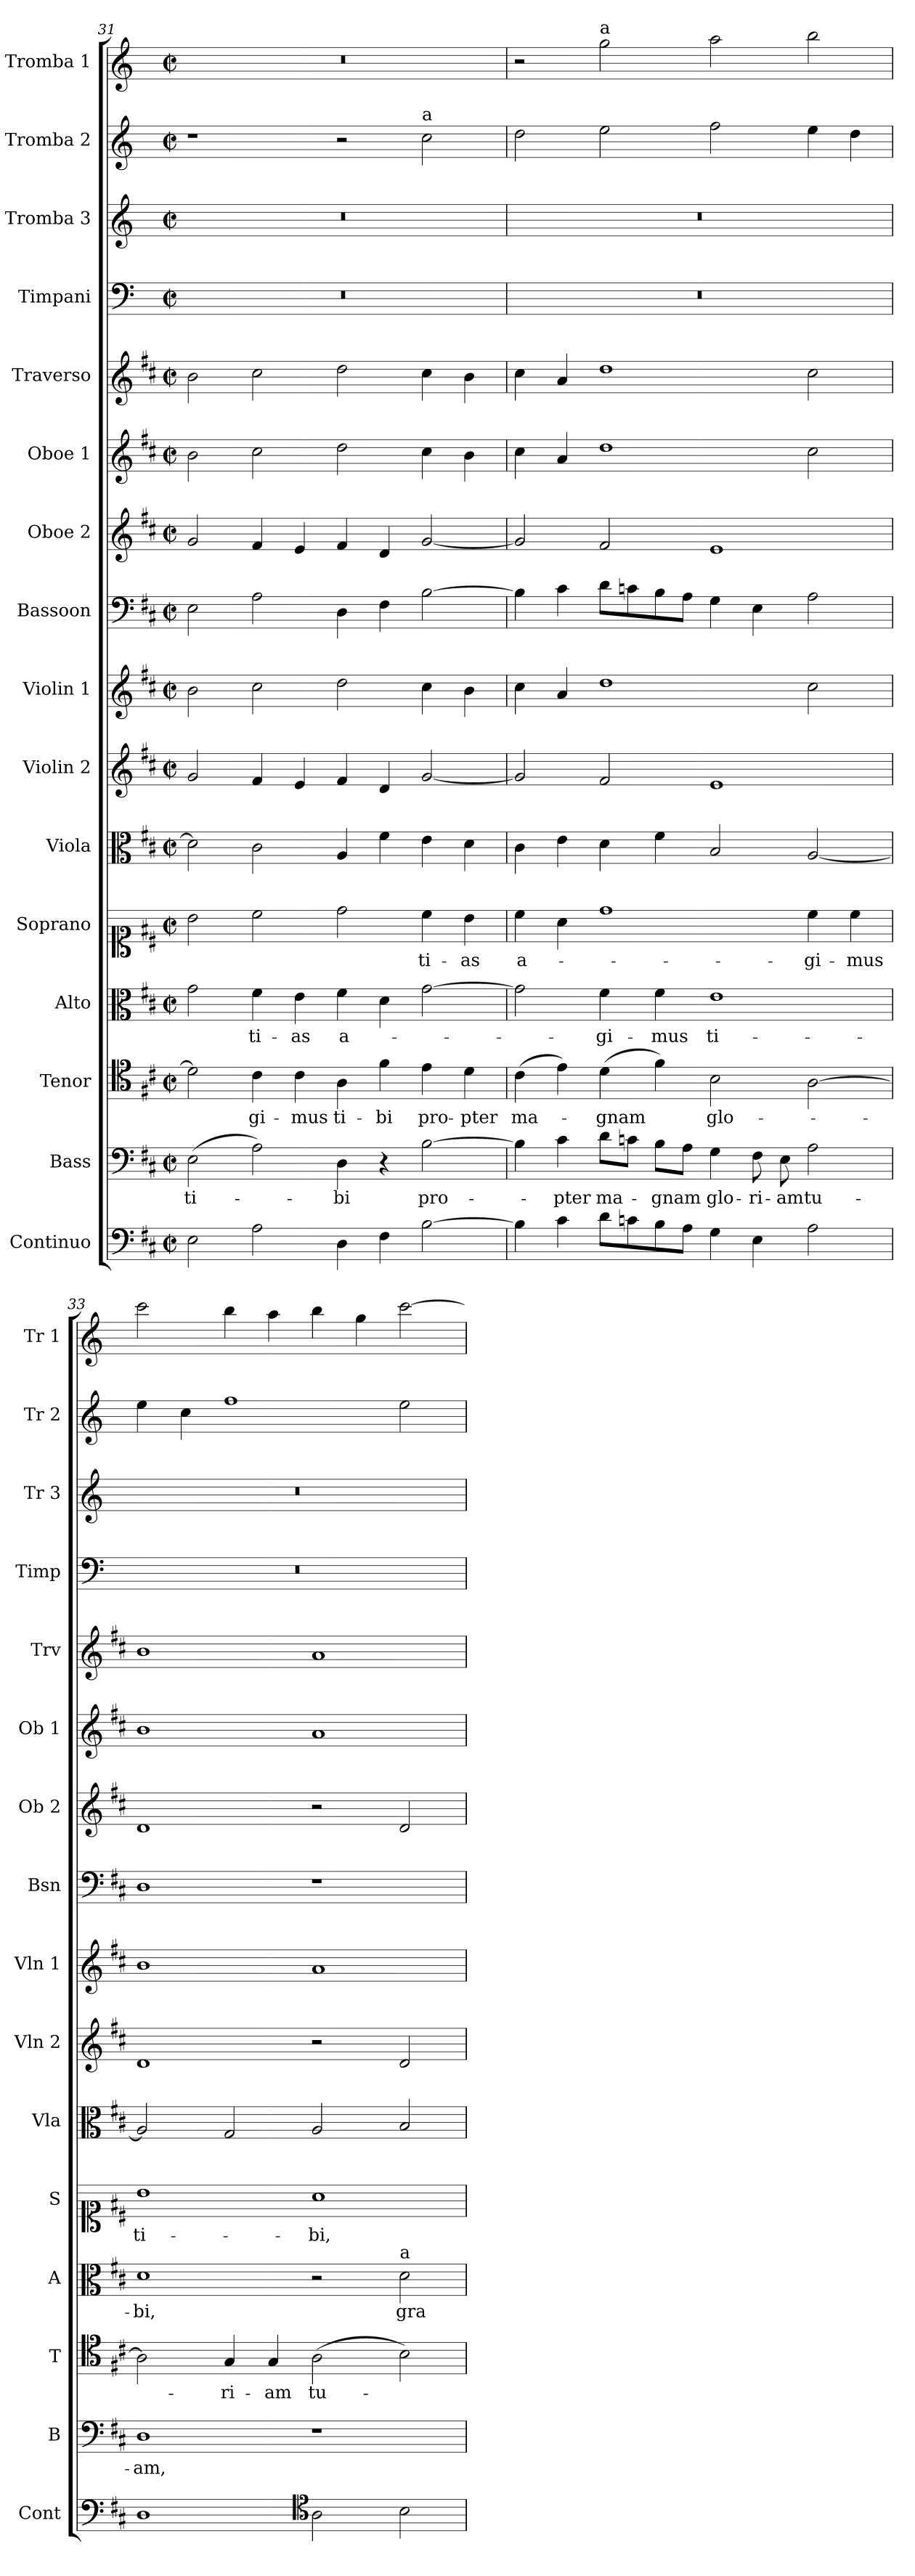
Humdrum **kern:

**kern	**kern	**text	**kern	**text	**kern	**text	**kern	**text	**kern	**kern	**kern	**kern	**kern	**kern	**kern	**kern	**kern	**kern	**kern
*part16	*part15	*part15	*part14	*part14	*part13	*part13	*part12	*part12	*part11	*part10	*part9	*part8	*part7	*part6	*part5	*part4	*part3	*part2	*part1
*staff16	*staff15	*staff15	*staff14	*staff14	*staff13	*staff13	*staff12	*staff12	*staff11	*staff10	*staff9	*staff8	*staff7	*staff6	*staff5	*staff4	*staff3	*staff2	*staff1
*I"Continuo	*I"Bass	*	*I"Tenor	*	*I"Alto	*	*I"Soprano	*	*I"Viola	*I"Violin 2	*I"Violin 1	*I"Bassoon	*I"Oboe 2	*I"Oboe 1	*I"Traverso	*I"Timpani	*I"Tromba 3	*I"Tromba 2	*I"Tromba 1
*I'Cont	*I'B	*	*I'T	*	*I'A	*	*I'S	*	*I'Vla	*I'Vln 2	*I'Vln 1	*I'Bsn	*I'Ob 2	*I'Ob 1	*I'Trv	*I'Timp	*I'Tr 3	*I'Tr 2	*I'Tr 1
*clefF4	*clefF4	*	*clefC4	*	*clefC3	*	*clefC1	*	*clefC3	*clefG2	*clefG2	*clefF4	*clefG2	*clefG2	*clefG2	*clefF4	*clefG2	*clefG2	*clefG2
*	*	*	*	*	*	*	*	*	*	*	*	*	*	*	*	*ITrd-1c-2	*ITrd-1c-2	*ITrd-1c-2	*ITrd-1c-2
*k[f#c#]	*k[f#c#]	*	*k[f#c#]	*	*k[f#c#]	*	*k[f#c#]	*	*k[f#c#]	*k[f#c#]	*k[f#c#]	*k[f#c#]	*k[f#c#]	*k[f#c#]	*k[f#c#]	*k[f#c#]	*k[f#c#]	*k[f#c#]	*k[f#c#]
*M4/2	*M4/2	*	*M4/2	*	*M4/2	*	*M4/2	*	*M4/2	*M4/2	*M4/2	*M4/2	*M4/2	*M4/2	*M4/2	*M4/2	*M4/2	*M4/2	*M4/2
*met(c|)	*met(c|)	*	*met(c|)	*	*met(c|)	*	*met(c|)	*	*met(c|)	*met(c|)	*met(c|)	*met(c|)	*met(c|)	*met(c|)	*met(c|)	*met(c|)	*met(c|)	*met(c|)	*met(c|)
=31	=31	=31	=31	=31	=31	=31	=31	=31	=31	=31	=31	=31	=31	=31	=31	=31	=31	=31	=31
!	!	!LO:LY:b	!	!	!	!	!	!	!	!	!	!	!	!	!	!	!	!	!
2E\	(2E\	ti-	2d\]	.	2g\	.	2b\	.	2d\]	2g/	2b\	2E\	2g/	2b\	2b\	0r	0r	1r	0r
!	!	!	!	!LO:LY:b	!	!LO:LY:b	!	!	!	!	!	!	!	!	!	!	!	!	!
2A\	2A\)	.	4c#\	-gi-	4f#\	-ti-	2cc#\	.	2c#\	4f#/	2cc#\	2A\	4f#/	2cc#\	2cc#\	.	.	.	.
!	!	!	!	!LO:LY:b	!	!LO:LY:b	!	!	!	!	!	!	!	!	!	!	!	!	!
.	.	.	4c#\	-mus	4e\	-as	.	.	.	4e/	.	.	4e/	.	.	.	.	.	.
!	!	!LO:LY:b	!	!LO:LY:b	!	!LO:LY:b	!	!	!	!	!	!	!	!	!	!	!	!	!
4D\	4D\	-bi	4A\	ti-	4f#\	a-	2dd\	.	4A/	4f#/	2dd\	4D\	4f#/	2dd\	2dd\	.	.	2r	.
!	!	!	!	!LO:LY:b	!	!	!	!	!	!	!	!	!	!	!	!	!	!	!
4F#\	4r	.	4f#\	-bi	4d\	.	.	.	4f#\	4d/	.	4F#\	4d/	.	.	.	.	.	.
!	!	!	!	!	!	!	!	!	!	!	!	!	!	!	!	!	!	!LO:TX:a:t=a	!
!	!	!LO:LY:b	!	!LO:LY:b	!	!	!	!LO:LY:b	!	!	!	!	!	!	!	!	!	!	!
[2B\	[2B\	pro-	4e\	pro-	[2g\	.	4cc#\	-ti-	4e\	[2g/	4cc#\	[2B\	[2g/	4cc#\	4cc#\	.	.	2dd\	.
!	!	!	!	!LO:LY:b	!	!	!	!LO:LY:b	!	!	!	!	!	!	!	!	!	!	!
.	.	.	4d\	-pter	.	.	4b\	-as	4d\	.	4b\	.	.	4b\	4b\	.	.	.	.
=32	=32	=32	=32	=32	=32	=32	=32	=32	=32	=32	=32	=32	=32	=32	=32	=32	=32	=32	=32
!	!	!	!	!LO:LY:b	!	!	!	!LO:LY:b	!	!	!	!	!	!	!	!	!	!	!
4B\]	4B\]	.	(4c#\	ma-	2g\]	.	4cc#\	a-	4c#\	2g/]	4cc#\	4B\]	2g/]	4cc#\	4cc#\	0r	0r	2ee\	2r
!	!	!LO:LY:b	!	!	!	!	!	!	!	!	!	!	!	!	!	!	!	!	!
4c#\	4c#\	-pter	4e\)	.	.	.	4a\	.	4e\	.	4a/	4c#\	.	4a/	4a/	.	.	.	.
!	!	!	!	!	!	!	!	!	!	!	!	!	!	!	!	!	!	!	!LO:TX:a:t=a
!	!	!LO:LY:b	!	!LO:LY:b	!	!LO:LY:b	!	!	!	!	!	!	!	!	!	!	!	!	!
8d\L	8d\L	ma-	(4d\	-gnam	4f#\	-gi-	1dd	.	4d\	2f#/	1dd	8d\L	2f#/	1dd	1dd	.	.	2ff#\	2aa\
8cn\	8cn\J	.	.	.	.	.	.	.	.	.	.	8cn\	.	.	.	.	.	.	.
!	!	!LO:LY:b	!	!	!	!LO:LY:b	!	!	!	!	!	!	!	!	!	!	!	!	!
8B\	8B\L	-gnam	4f#\)	.	4f#\	-mus	.	.	4f#\	.	.	8B\	.	.	.	.	.	.	.
8A\J	8A\J	.	.	.	.	.	.	.	.	.	.	8A\J	.	.	.	.	.	.	.
!	!	!LO:LY:b	!	!LO:LY:b	!	!LO:LY:b	!	!	!	!	!	!	!	!	!	!	!	!	!
4G\	4G\	glo-	2B\	glo-	1e	ti-	.	.	2B/	1e	.	4G\	1e	.	.	.	.	2gg\	2bb\
!	!	!LO:LY:b	!	!	!	!	!	!	!	!	!	!	!	!	!	!	!	!	!
4E\	8F#\	-ri-	.	.	.	.	.	.	.	.	.	4E\	.	.	.	.	.	.	.
!	!	!LO:LY:b	!	!	!	!	!	!	!	!	!	!	!	!	!	!	!	!	!
.	8E\	-am	.	.	.	.	.	.	.	.	.	.	.	.	.	.	.	.	.
!	!	!LO:LY:b	!	!	!	!	!	!LO:LY:b	!	!	!	!	!	!	!	!	!	!	!
2A\	2A\	tu-	[2A\	.	.	.	4cc#\	-gi-	[2A/	.	2cc#\	2A\	.	2cc#\	2cc#\	.	.	4ff#\	2ccc#\
!	!	!	!	!	!	!	!	!LO:LY:b	!	!	!	!	!	!	!	!	!	!	!
.	.	.	.	.	.	.	4cc#\	-mus	.	.	.	.	.	.	.	.	.	4ee\	.
=33	=33	=33	=33	=33	=33	=33	=33	=33	=33	=33	=33	=33	=33	=33	=33	=33	=33	=33	=33
!	!	!LO:LY:b	!	!	!	!LO:LY:b	!	!LO:LY:b	!	!	!	!	!	!	!	!	!	!	!
1D	1D	-am,	2A\]	.	1d	-bi,	1b	ti-	2A/]	1d	1b	1D	1d	1b	1b	0r	0r	4ff#\	2ddd\
.	.	.	.	.	.	.	.	.	.	.	.	.	.	.	.	.	.	4dd\	.
!	!	!	!	!LO:LY:b	!	!	!	!	!	!	!	!	!	!	!	!	!	!	!
.	.	.	4G/	-ri-	.	.	.	.	2G/	.	.	.	.	.	.	.	.	1gg	4ccc#\
!	!	!	!	!LO:LY:b	!	!	!	!	!	!	!	!	!	!	!	!	!	!	!
.	.	.	4G/	-am	.	.	.	.	.	.	.	.	.	.	.	.	.	.	4bb\
*clefC4	*	*	*	*	*	*	*	*	*	*	*	*	*	*	*	*	*	*	*
!	!	!	!	!LO:LY:b	!	!	!	!LO:LY:b	!	!	!	!	!	!	!	!	!	!	!
2A\	1r	.	(2A\	tu-	2r	.	1a	-bi,	2A/	2r	1a	1r	2r	1a	1a	.	.	.	4ccc#\
.	.	.	.	.	.	.	.	.	.	.	.	.	.	.	.	.	.	.	4aa\
!	!	!	!	!	!LO:TX:a:t=a	!	!	!	!	!	!	!	!	!	!	!	!	!	!
!	!	!	!	!	!	!LO:LY:b	!	!	!	!	!	!	!	!	!	!	!	!	!
2B\	.	.	2B\)	.	2d\	gra-	.	.	2B/	2d/	.	.	2d/	.	.	.	.	2ff#\	[2ddd\
=	=	=	=	=	=	=	=	=	=	=	=	=	=	=	=	=	=	=	=
*-	*-	*-	*-	*-	*-	*-	*-	*-	*-	*-	*-	*-	*-	*-	*-	*-	*-	*-	*-
